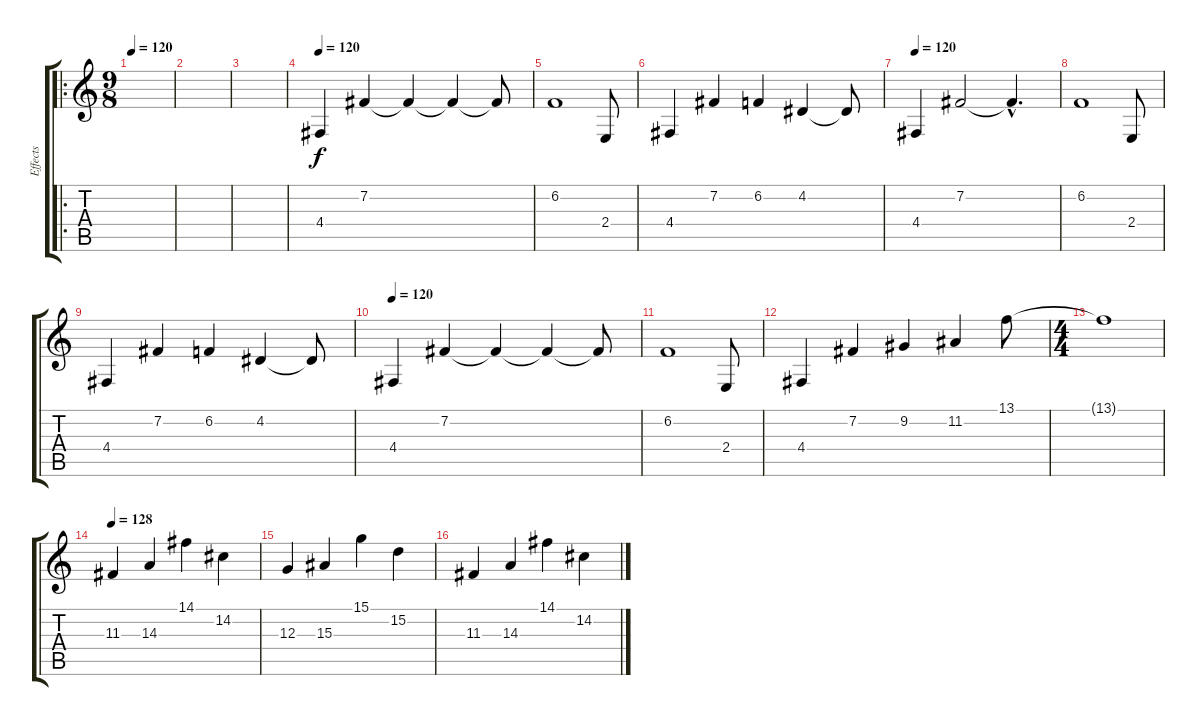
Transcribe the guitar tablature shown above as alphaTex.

\track ("Effects" "Effects") {instrument fx5brightness}
\staff {score tabs}
\tuning (E4 B3 G3 D3 A2 E2) {hide}
\ro
\ts (9 8)
\tempo 120
\clef g2
\ks c
|
|
|
\tempo 120
4.4.4{volume 16 balance 0 instrument brightacousticpiano} 7.2.4 7.2{t}.4 7.2{t}.4 7.2{t}.8 |
6.2.1 2.4.8 |
4.4.4 7.2.4 6.2.4 4.2.4 4.2{t}.8 |
\tempo 120
4.4.4 7.2.2 7.2{hac t}.4{d} |
6.2.1 2.4.8 |
4.4.4 7.2.4 6.2.4 4.2.4 4.2{t}.8 |
\tempo 120
4.4.4 7.2.4 7.2{t}.4 7.2{t}.4 7.2{t}.8 |
6.2.1 2.4.8 |
4.4.4 7.2.4 9.2.4 11.2.4 13.1.8 |
\ts (4 4)
13.1{t}.1 |
\tempo 128
11.3.4 14.3.4 14.1.4 14.2.4 |
12.3.4 15.3.4 15.1.4 15.2.4 |
11.3.4 14.3.4 14.1.4 14.2.4
